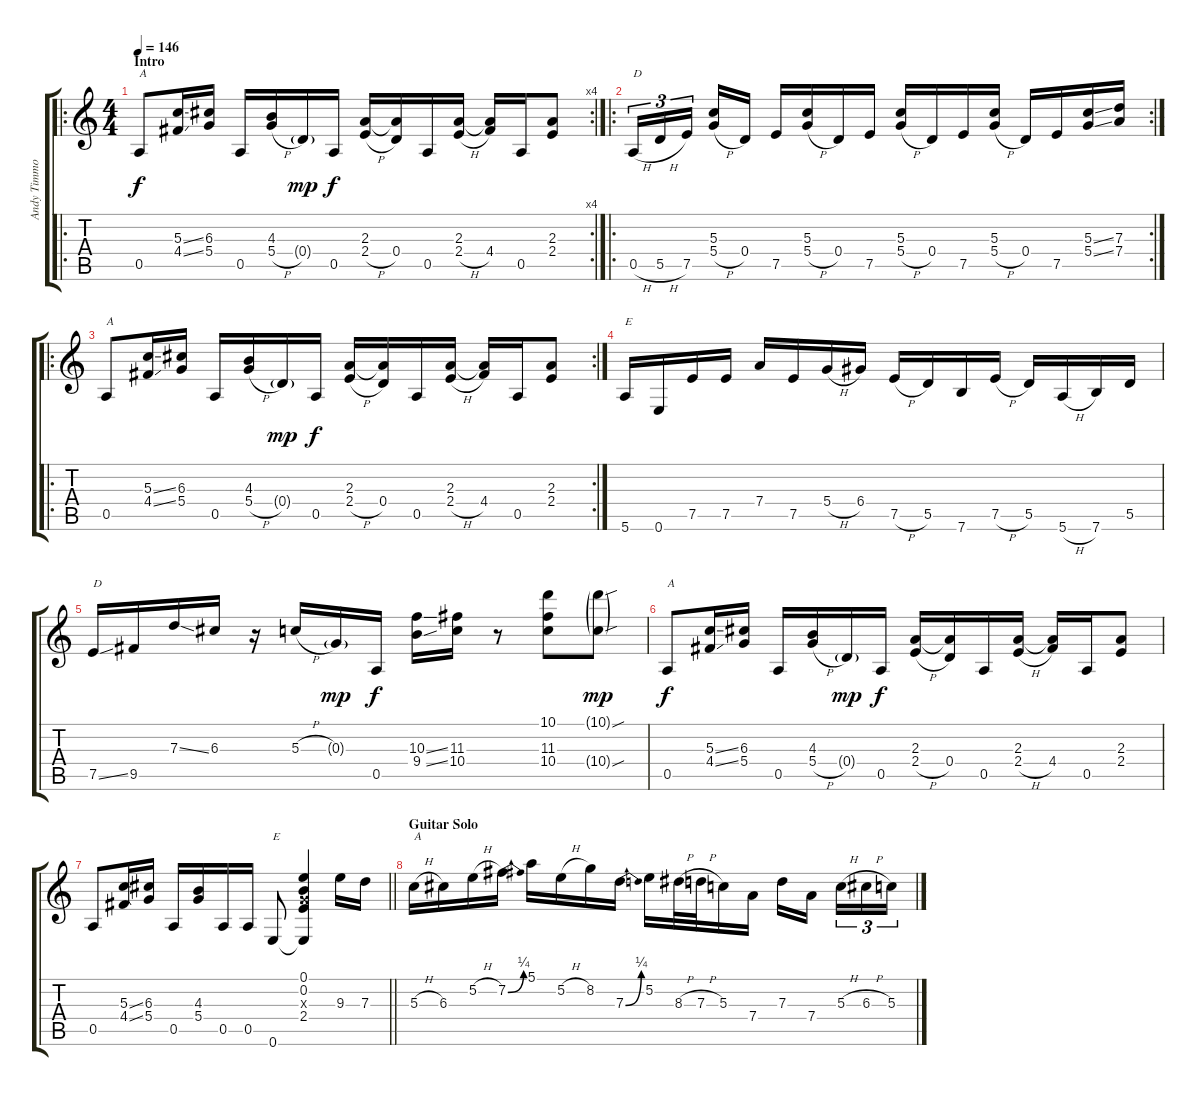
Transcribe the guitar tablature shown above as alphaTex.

\track ("Andy Timmons" "Andy Timmo") {instrument electricguitarclean}
\staff {score tabs}
\tuning (E4 B3 G3 D3 A2 E2) {hide}
\ro
\rc 4
\ts (4 4)
\section ("" "Intro")
\tempo 146
\clef g2
\ks c
0.5.8{txt "A" dy f instrument electricguitarclean} (5.3{ss} 4.4{ss}).16 (6.3 5.4).16 0.5.16 (4.3 5.4{h}).16 0.4{g}.16{dy mp} 0.5.16{dy f} (2.3 2.4{h}).16 (2.3{t} 0.4).16 0.5.16 (2.3 2.4{h}).16 (2.3{t} 4.4).16 0.5.16 (2.3 2.4).8 |
\ro
\rc 2
0.5{h}.16{tu (3 2) txt "D"} 5.5{h}.16{tu (3 2)} 7.5.16{tu (3 2) beam splitsecondary} (5.3 5.4{h}).16 0.4.16 7.5.16 (5.3 5.4{h}).16 0.4.16 7.5.16 (5.3 5.4{h}).16 0.4.16 7.5.16 (5.3 5.4{h}).16 0.4.16 7.5.16 (5.3{ss} 5.4{ss}).16 (7.3 7.4).16 |
\ro
\rc 2
0.5.8{txt "A"} (5.3{ss} 4.4{ss}).16 (6.3 5.4).16 0.5.16 (4.3 5.4{h}).16 0.4{g}.16{dy mp} 0.5.16{dy f} (2.3 2.4{h}).16 (2.3{t} 0.4).16 0.5.16 (2.3 2.4{h}).16 (2.3{t} 4.4).16 0.5.16 (2.3 2.4).8 |
5.6.16{txt "E"} 0.6.16 7.5.16 7.5.16 7.4.16 7.5.16 5.4{h}.16 6.4.16 7.5{h}.16 5.5.16 7.6.16 7.5{h}.16 5.5.16 5.6{h}.16 7.6.16 5.5.16 |
7.5{ss}.16{txt "D"} 9.5.16 7.3{ss}.16 6.3.16 r.16 5.3{h}.16 0.3{g}.16{dy mp} 0.5.16{dy f} (10.3{ss} 9.4{ss}).16 (11.3 10.4).16 r.8 (10.1 11.3 10.4).8 (10.1{sou g} 10.4{sou g}).8{dy mp} |
0.5.8{txt "A" dy f} (5.3{ss} 4.4{ss}).16 (6.3 5.4).16 0.5.16 (4.3 5.4{h}).16 0.4{g}.16{dy mp} 0.5.16{dy f} (2.3 2.4{h}).16 (2.3{t} 0.4).16 0.5.16 (2.3 2.4{h}).16 (2.3{t} 4.4).16 0.5.16 (2.3 2.4).8 |
\barLineRight lightlight
0.5.8 (5.3{ss} 4.4{ss}).16 (6.3 5.4).16 0.5.16 (4.3 5.4).16 0.5.16 0.5.16 0.6.8{txt "E"} (0.1 0.2 0.3{x} 2.4 0.6{t}).4 9.3.16 7.3.16 |
\section ("" "Guitar Solo")
5.3{h}.16{txt "A"} 6.3.16 5.2{h}.16 7.2{be (bend 0 0 60 1)}.16 5.1.16 5.2{h}.16 8.2.16 7.3{be (bend 0 0 60 1)}.16 5.2.16 8.3{h}.32 7.3{h}.32 5.3.16 7.4.16 7.3.16 7.4.16{beam splitsecondary} 5.3{h}.16{tu (3 2)} 6.3{h}.16{tu (3 2)} 5.3.16{tu (3 2)}
